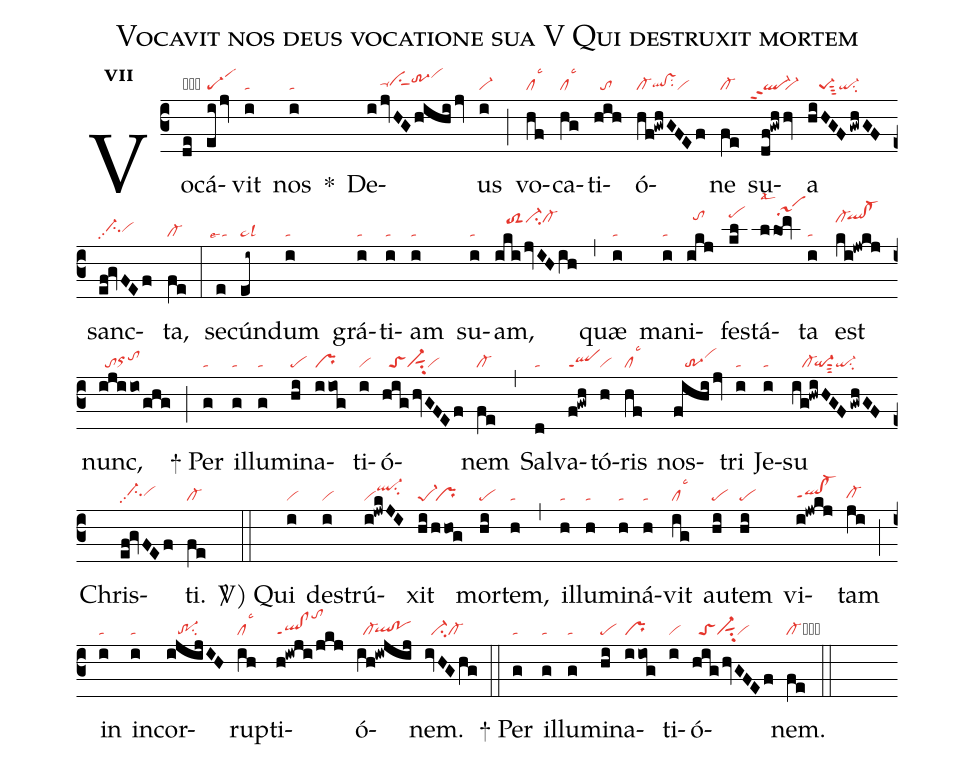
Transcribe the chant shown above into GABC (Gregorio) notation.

name:Vocavit nos deus vocatione sua V Qui destruxit mortem;
office-part:re;
mode:7;
nabc-lines:1;
%%
initial-style: 1;
name: Vocavit nos Deus;
mode: 7;
office-part: Responsorium;
annotation: Resp.;
annotation: iii;
nabc-lines: 1;
%%
(c3) Vo(de|obpe)cá(ei/jv|scG-1)vit(i|ta) nos(i|ta) <sp>*</sp>() De(i/jvHGhihi/jv|////ciShhppu1tr-3hivihk)us(i|vi-) (;) vo(hf|cllsc3)ca(hg|cllsc3)ti(hih|//to)ó(hf!gwhGFEf|cl-qlhg!vshgsu2vi)ne(fe|cl-) su(df!gwhhv|```ql-ppt2``vi-)a(hiHGF/gwhGF|///pe-1sut3qi-su2) sanc(ef!gvFEf|//ci-hhpp2vihh)ta,(fe|cl-) (:) se(e|``talse4)cún(ei~|ta>lsl3)dum(i|ta) grá(i|ta)ti(i|ta)am(i|ta) su(i|ta)am,(ikijvIHih|///toS2hkci-hlcl-hl) (,) quæ(i|ta) ma(i|ta)ni(ikj|//tohm)fes(kl|pehn)tá(llom|sa1hplsal1)ta(i|ta) est(ki!jwkj|cl-hl`qlhm!cl-hm) nunc,(ijiio/ghg|//toorhhtohi) (;)

<sp>+</sp> Per(g|ta) il(g|ta)lu(g|ta)mi(hi|pe)na(iiog|pr)ti(i|vi)ó(highvGFEf|//toSvi-sut1su2vi)nem(fe|cl-) (,) Sal(d|ta)va(f!gwh|qlppt1)tó(h|vi)ris(hf|cllsc3) nos(fihi/jv|///tr-3vihj)tri(i|ta) Je(i|ta)su(ig!hwiHGF/gwhGF|///cl-`qi-sut3qi-su2) Chris(ef!gvFEf|//ci-hhpp2vihh)ti.(fe|cl-) (::)

<sp>V/</sp>) Qui(i|vi) de(i|vi)strú(i!jwkJI|viql-hjsu2)xit(hi/hhog|pe-1`pr) mor(hi|pe)tem,(h|ta) (,) il(h|ta)lu(h|ta)mi(h|ta)ná(h|ta)vit(ig|cllsc3) au(hi|pe)tem(hi|pe) vi(i!jwkj|qlhg!cl-hgppt1)tam(ji|cl-hg) (;) in(i|ta) in(i|ta)cor(ijijIH|///tr-1su2)rup(ih|cllsc3)ti(h!iwji/jkj|ql!clppt1tohm)ó(ih!iwjij|//cl-`qlhg!pohg)nem.(ivHGhg|//ci-cl-) (::)

<sp>+</sp> Per(g|ta) il(g|ta)lu(g|ta)mi(hi|pe)na(iiog|pr)ti(i|vi)ó(highvGFEf|//toSvi-sut1su2vi)nem.(fe|cl-cb) (::)
